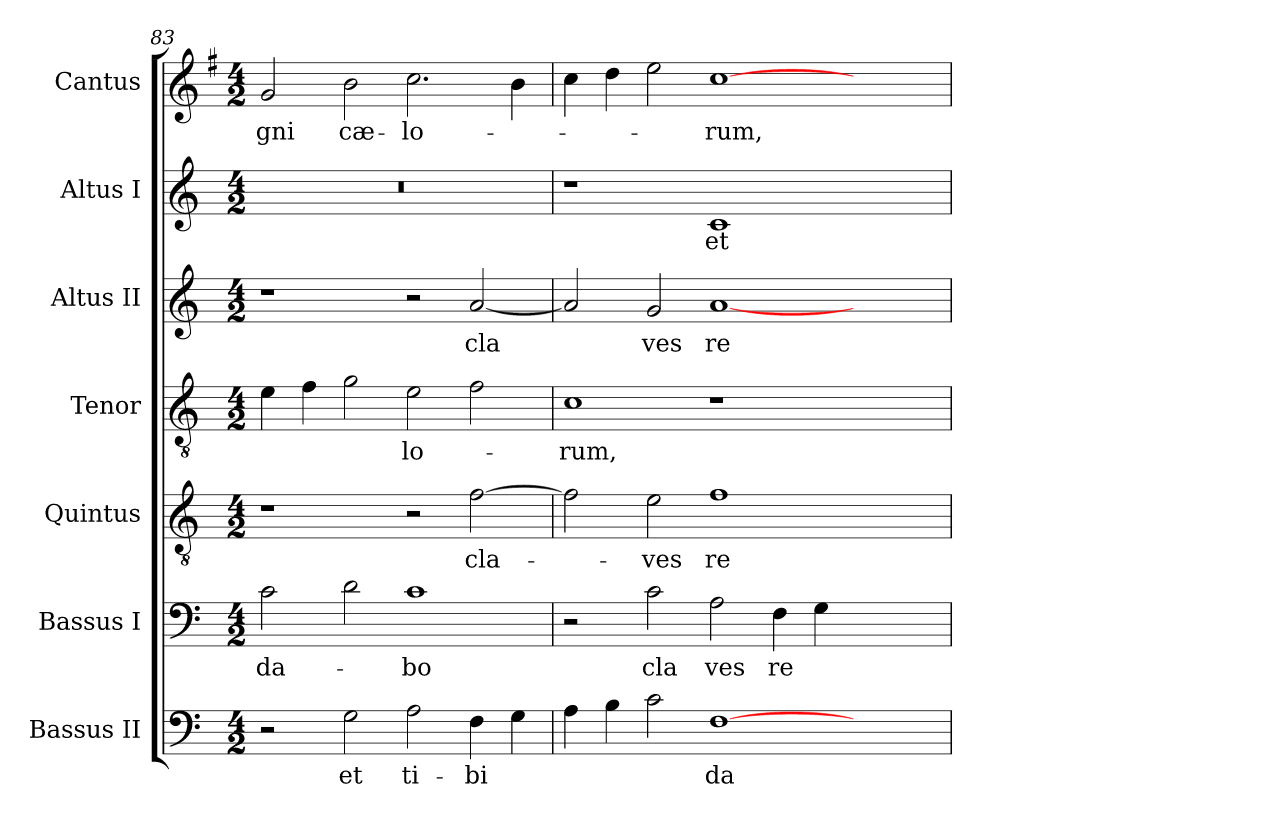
**kern	**text	**kern	**text	**kern	**text	**kern	**text	**kern	**text	**kern	**text	**kern	**text
*part7	*part7	*part6	*part6	*part5	*part5	*part4	*part4	*part3	*part3	*part2	*part2	*part1	*part1
*staff7	*staff7	*staff6	*staff6	*staff5	*staff5	*staff4	*staff4	*staff3	*staff3	*staff2	*staff2	*staff1	*staff1
*I"Bassus II	*	*I"Bassus I	*	*I"Quintus	*	*I"Tenor	*	*I"Altus II	*	*I"Altus I	*	*I"Cantus	*
*clefF4	*	*clefF4	*	*clefGv2	*	*clefGv2	*	*clefG2	*	*clefG2	*	*clefG2	*
*	*	*	*	*	*	*	*	*	*	*	*	*ITrd-3c-5	*
*	*	*	*	*	*	*	*	*	*	*	*	*k[]	*
*	*	*	*	*	*	*	*	*	*	*	*	*C:	*
*M4/2	*	*M4/2	*	*M4/2	*	*M4/2	*	*M4/2	*	*M4/2	*	*M4/2	*
=83	=83	=83	=83	=83	=83	=83	=83	=83	=83	=83	=83	=83	=83
!	!	!	!LO:LY:b:cj	!	!	!	!	!	!	!	!	!	!LO:LY:b:cj
2r	.	2c\	da-	1r	.	4e\	.	1r	.	0r	.	2cc/	-gni
.	.	.	.	.	.	4f\	.	.	.	.	.	.	.
!	!LO:LY:b:cj	!	!	!	!	!	!	!	!	!	!	!	!LO:LY:b:cj
2G\	et	2d\	.	.	.	2g\	.	.	.	.	.	2ee\	cæ-
!	!LO:LY:b:cj	!	!LO:LY:b:cj	!	!	!	!LO:LY:b:cj	!	!	!	!	!	!LO:LY:b:cj
2A\	ti-	1c	-bo	2r	.	2e\	-lo-	2r	.	.	.	2.ff\	-lo-
!	!LO:LY:b:cj	!	!	!	!LO:LY:b	!	!	!	!LO:LY:b	!	!	!	!
4F\	-bi	.	.	[>2f\	cla-	2f\	.	[>2a/	cla	.	.	.	.
4G\	.	.	.	.	.	.	.	.	.	.	.	4ee\	.
!!LO:LB:g=z
=84	=84	=84	=84	=84	=84	=84	=84	=84	=84	=84	=84	=84	=84
!	!	!	!	!	!	!	!LO:LY:b:cj	!	!	!	!	!	!
4A\	.	2r	.	2f\]	.	1c	-rum,	2a/]	.	1r	.	4ff\	.
4B\	.	.	.	.	.	.	.	.	.	.	.	4gg\	.
!	!	!	!LO:LY:b:cj	!	!LO:LY:b:cj	!	!	!	!LO:LY:b:cj	!	!	!	!
2c\	.	2c\	cla	2e\	-ves	.	.	2g/	ves	.	.	2aa\	.
!	!LO:LY:b:cj	!	!LO:LY:b:cj	!	!LO:LY:b:cj	!LO:N:vis=1	!	!	!LO:LY:b:cj	!	!LO:LY:b:cj	!	!LO:LY:b
[>1F	da-	2A\	ves	1f	re-	0r	.	[<1a	re-	1c	et	[>1ff	-rum,
!	!	!	!LO:LY:b:cj	!	!	!	!	!	!	!	!	!	!
.	.	4F\	re	.	.	.	.	.	.	.	.	.	.
.	.	4G\	.	.	.	.	.	.	.	.	.	.	.
1ryy	.	1ryy	.	1ryy	.	.	.	1ryy	.	1ryy	.	1ryy	.
=	=	=	=	=	=	=	=	=	=	=	=	=	=
*-	*-	*-	*-	*-	*-	*-	*-	*-	*-	*-	*-	*-	*-
